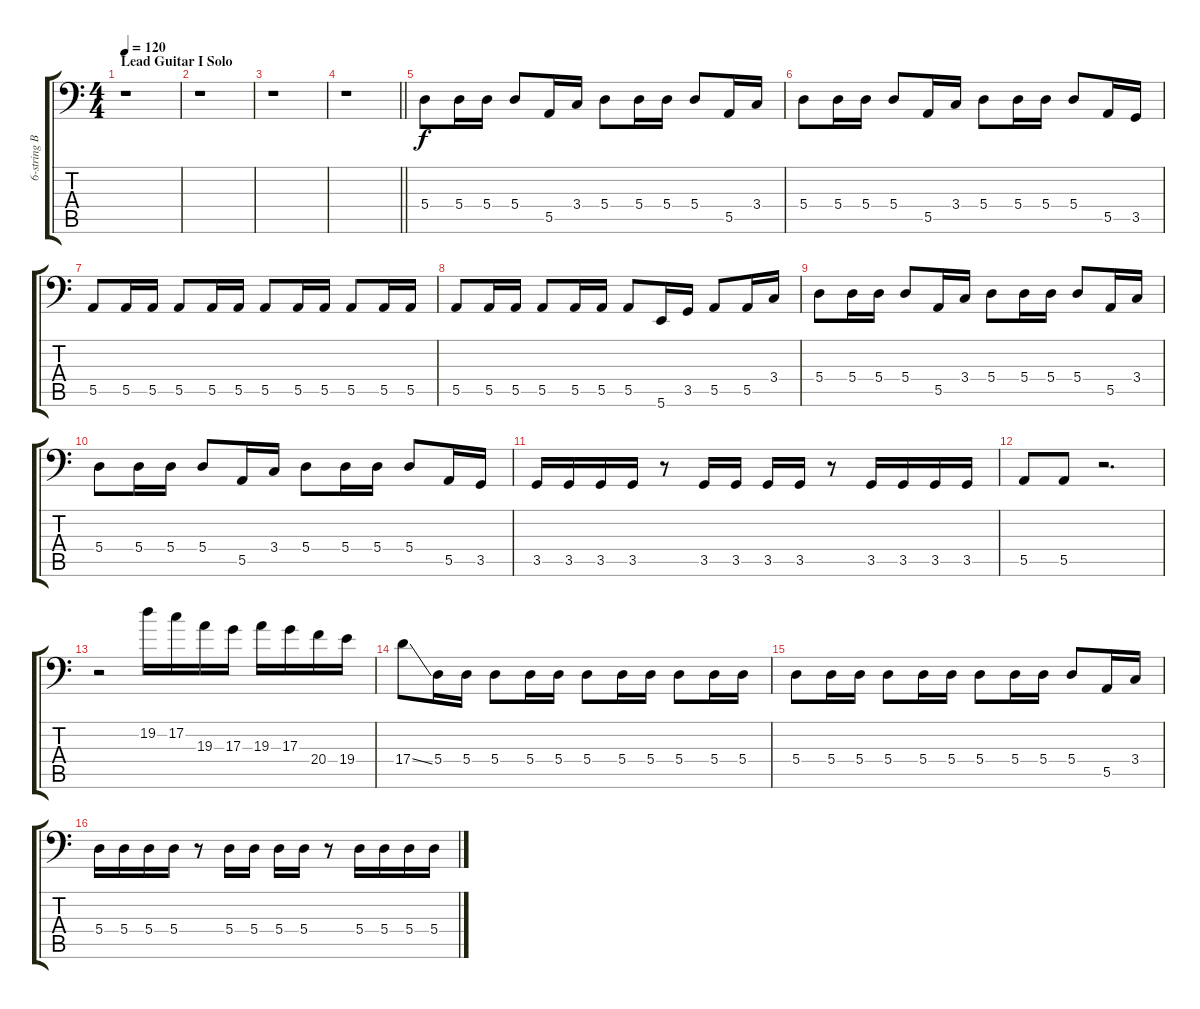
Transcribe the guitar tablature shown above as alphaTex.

\track ("6-string Bass" "6-string B") {instrument electricbassfinger}
\staff {score tabs}
\tuning (C3 G2 D2 A1 E1 B0) {hide}
\ts (4 4)
\section ("" "Lead Guitar I Solo")
\tempo 120
\clef f4
\ks c
r.1{dy f} |
r.1 |
r.1 |
\barLineRight lightlight
r.1 |
5.4.8 5.4.16 5.4.16 5.4.8 5.5.16 3.4.16 5.4.8 5.4.16 5.4.16 5.4.8 5.5.16 3.4.16 |
5.4.8 5.4.16 5.4.16 5.4.8 5.5.16 3.4.16 5.4.8 5.4.16 5.4.16 5.4.8 5.5.16 3.5.16 |
5.5.8 5.5.16 5.5.16 5.5.8 5.5.16 5.5.16 5.5.8 5.5.16 5.5.16 5.5.8 5.5.16 5.5.16 |
5.5.8 5.5.16 5.5.16 5.5.8 5.5.16 5.5.16 5.5.8 5.6.16 3.5.16 5.5.8 5.5.16 3.4.16 |
5.4.8 5.4.16 5.4.16 5.4.8 5.5.16 3.4.16 5.4.8 5.4.16 5.4.16 5.4.8 5.5.16 3.4.16 |
5.4.8 5.4.16 5.4.16 5.4.8 5.5.16 3.4.16 5.4.8 5.4.16 5.4.16 5.4.8 5.5.16 3.5.16 |
3.5.16 3.5.16 3.5.16 3.5.16 r.8 3.5.16 3.5.16 3.5.16 3.5.16 r.8 3.5.16 3.5.16 3.5.16 3.5.16 |
5.5.8 5.5.8 r.2{d} |
r.2 19.2.16 17.2.16 19.3.16 17.3.16 19.3.16 17.3.16 20.4.16 19.4.16 |
17.4{ss}.8 5.4.16 5.4.16 5.4.8 5.4.16 5.4.16 5.4.8 5.4.16 5.4.16 5.4.8 5.4.16 5.4.16 |
5.4.8 5.4.16 5.4.16 5.4.8 5.4.16 5.4.16 5.4.8 5.4.16 5.4.16 5.4.8 5.5.16 3.4.16 |
5.4.16 5.4.16 5.4.16 5.4.16 r.8 5.4.16 5.4.16 5.4.16 5.4.16 r.8 5.4.16 5.4.16 5.4.16 5.4.16
